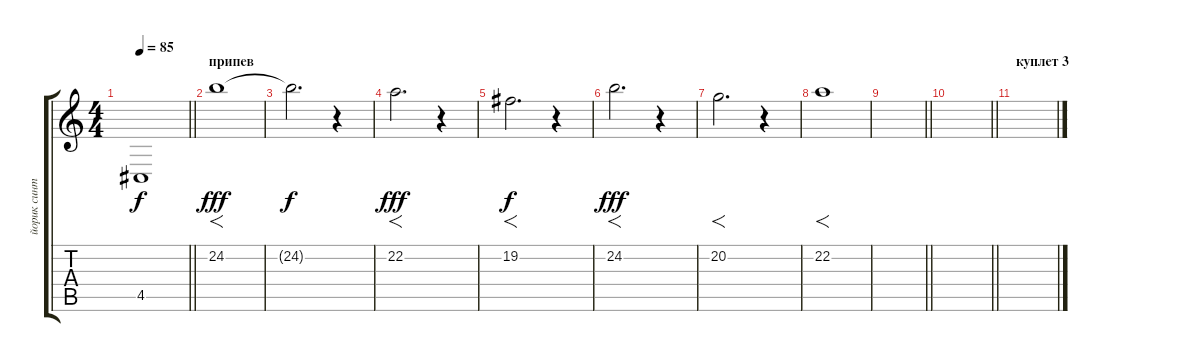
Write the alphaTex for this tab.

\track ("йорик синтезатор" "йорик синт") {instrument pad8sweep}
\staff {score tabs}
\tuning (E4 B3 G3 D3 A2 E2) {hide}
\ts (4 4)
\tempo 85
\clef g2
\barLineRight lightlight
\ks c
4.5.1{dy f} |
\section ("" "припев")
24.2.1{f dy fff volume 8 balance 12 instrument fx7echoes} |
24.2{t}.2{d dy f} r.4 |
22.2.2{f d dy fff} r.4 |
19.2.2{f d dy f} r.4 |
24.2.2{f d dy fff} r.4 |
20.2.2{f d} r.4 |
22.2.1{f} |
\barLineRight lightlight
|
\barLineRight lightlight
|
\section ("" "куплет 3")
